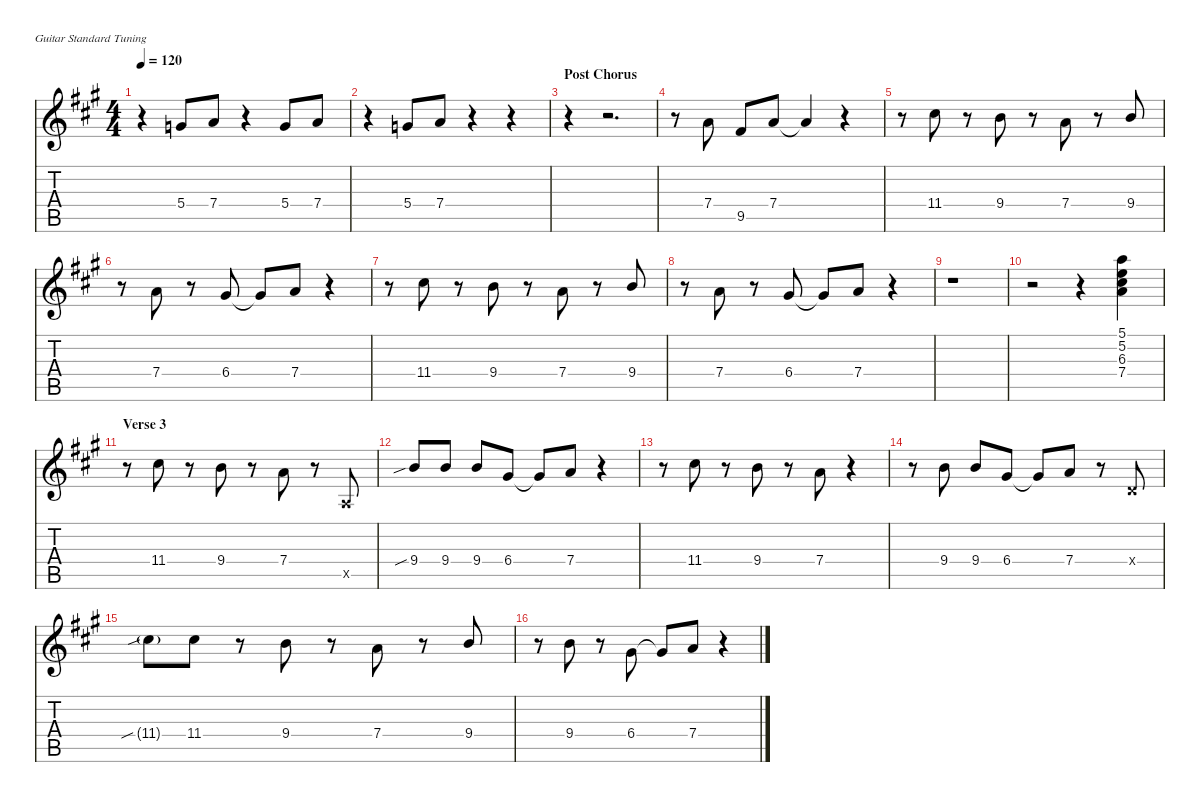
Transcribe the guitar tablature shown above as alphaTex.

\defaultSystemsLayout 4
\hideDynamics
\bracketExtendMode nobrackets
\singleTrackTrackNamePolicy hidden
\multiTrackTrackNamePolicy hidden
\otherSystemsTrackNameOrientation horizontal
\track ("Lead Guitar 1" "N-Gt") {multiBarRest instrument electricguitarclean}
\staff {score tabs}
\tuning (E4 B3 G3 D3 A2 E2)
\ts (4 4)
\tempo 120
\clef g2
\ks a
r.4{dy f beam Down} 5.4{acc forcenatural}.8{beam Up} 7.4{acc forcenatural}.8{beam Up} r.4{beam Up} 5.4{acc forcenatural}.8{beam Up} 7.4{acc forcenatural}.8{beam Up} |
r.4{beam Down} 5.4{acc forcenatural}.8{beam Up} 7.4{acc forcenatural}.8{beam Up} r.4{beam Up} r.4{beam Up} |
\section ("" "Post Chorus")
r.4{beam Down} r.2{d beam Down} |
r.8{beam Down} 7.4{acc forcenatural}.8{beam Up} 9.5{acc #}.8{beam Up} 7.4{acc forcenatural}.8{beam Up} 7.4{t acc forcenatural}.4{beam Up} r.4{beam Up} |
r.8{beam Down} 11.4{acc #}.8{beam Down} r.8{beam Down} 9.4{acc forcenatural}.8{beam Down} r.8{beam Down} 7.4{acc forcenatural}.8{beam Up} r.8{beam Up} 9.4{acc forcenatural}.8{beam Up} |
r.8{beam Down} 7.4{acc forcenatural}.8{beam Up} r.8{beam Up} 6.4{acc #}.8{beam Up} 6.4{t acc #}.8{beam Up} 7.4{acc forcenatural}.8{beam Up} r.4{beam Up} |
r.8{beam Down} 11.4{acc #}.8{beam Down} r.8{beam Down} 9.4{acc forcenatural}.8{beam Down} r.8{beam Down} 7.4{acc forcenatural}.8{beam Up} r.8{beam Up} 9.4{acc forcenatural}.8{beam Up} |
r.8{beam Down} 7.4{acc forcenatural}.8{beam Up} r.8{beam Up} 6.4{acc #}.8{beam Up} 6.4{t acc #}.8{beam Up} 7.4{acc forcenatural}.8{beam Up} r.4{beam Up} |
r.1{beam Down} |
r.2{beam Down} r.4{beam Down} (5.1{acc forcenatural} 5.2{acc forcenatural} 6.3{acc #} 7.4{acc forcenatural}).4{beam Down} |
\section ("" "Verse 3")
r.8{beam Down} 11.4{acc #}.8{beam Down} r.8{beam Down} 9.4{acc forcenatural}.8{beam Down} r.8{beam Down} 7.4{acc forcenatural}.8{beam Up} r.8{beam Up} 0.5{x acc forcenatural}.8{beam Up} |
9.4{sib acc forcenatural}.8{beam Up} 9.4{acc forcenatural}.8{beam Up} 9.4{acc forcenatural}.8{beam Up} 6.4{acc #}.8{beam Up} 6.4{t acc #}.8{beam Up} 7.4{acc forcenatural}.8{beam Up} r.4{beam Up} |
r.8{beam Down} 11.4{acc #}.8{beam Down} r.8{beam Down} 9.4{acc forcenatural}.8{beam Down} r.8{beam Down} 7.4{acc forcenatural}.8{beam Up} r.4{beam Up} |
r.8{beam Down} 9.4{acc forcenatural}.8{beam Down} 9.4{acc forcenatural}.8{beam Up} 6.4{acc #}.8{beam Up} 6.4{t acc #}.8{beam Up} 7.4{acc forcenatural}.8{beam Up} r.8{beam Up} 0.4{x acc forcenatural}.8{beam Up} |
11.4{sib g acc #}.8{beam Down} 11.4{acc #}.8{beam Down} r.8{beam Down} 9.4{acc forcenatural}.8{beam Down} r.8{beam Down} 7.4{acc forcenatural}.8{beam Up} r.8{beam Up} 9.4{acc forcenatural}.8{beam Up} |
r.8{beam Down} 9.4{acc forcenatural}.8{beam Down} r.8{beam Down} 6.4{acc #}.8{beam Up} 6.4{t acc #}.8{beam Up} 7.4{acc forcenatural}.8{beam Up} r.4{beam Up}
